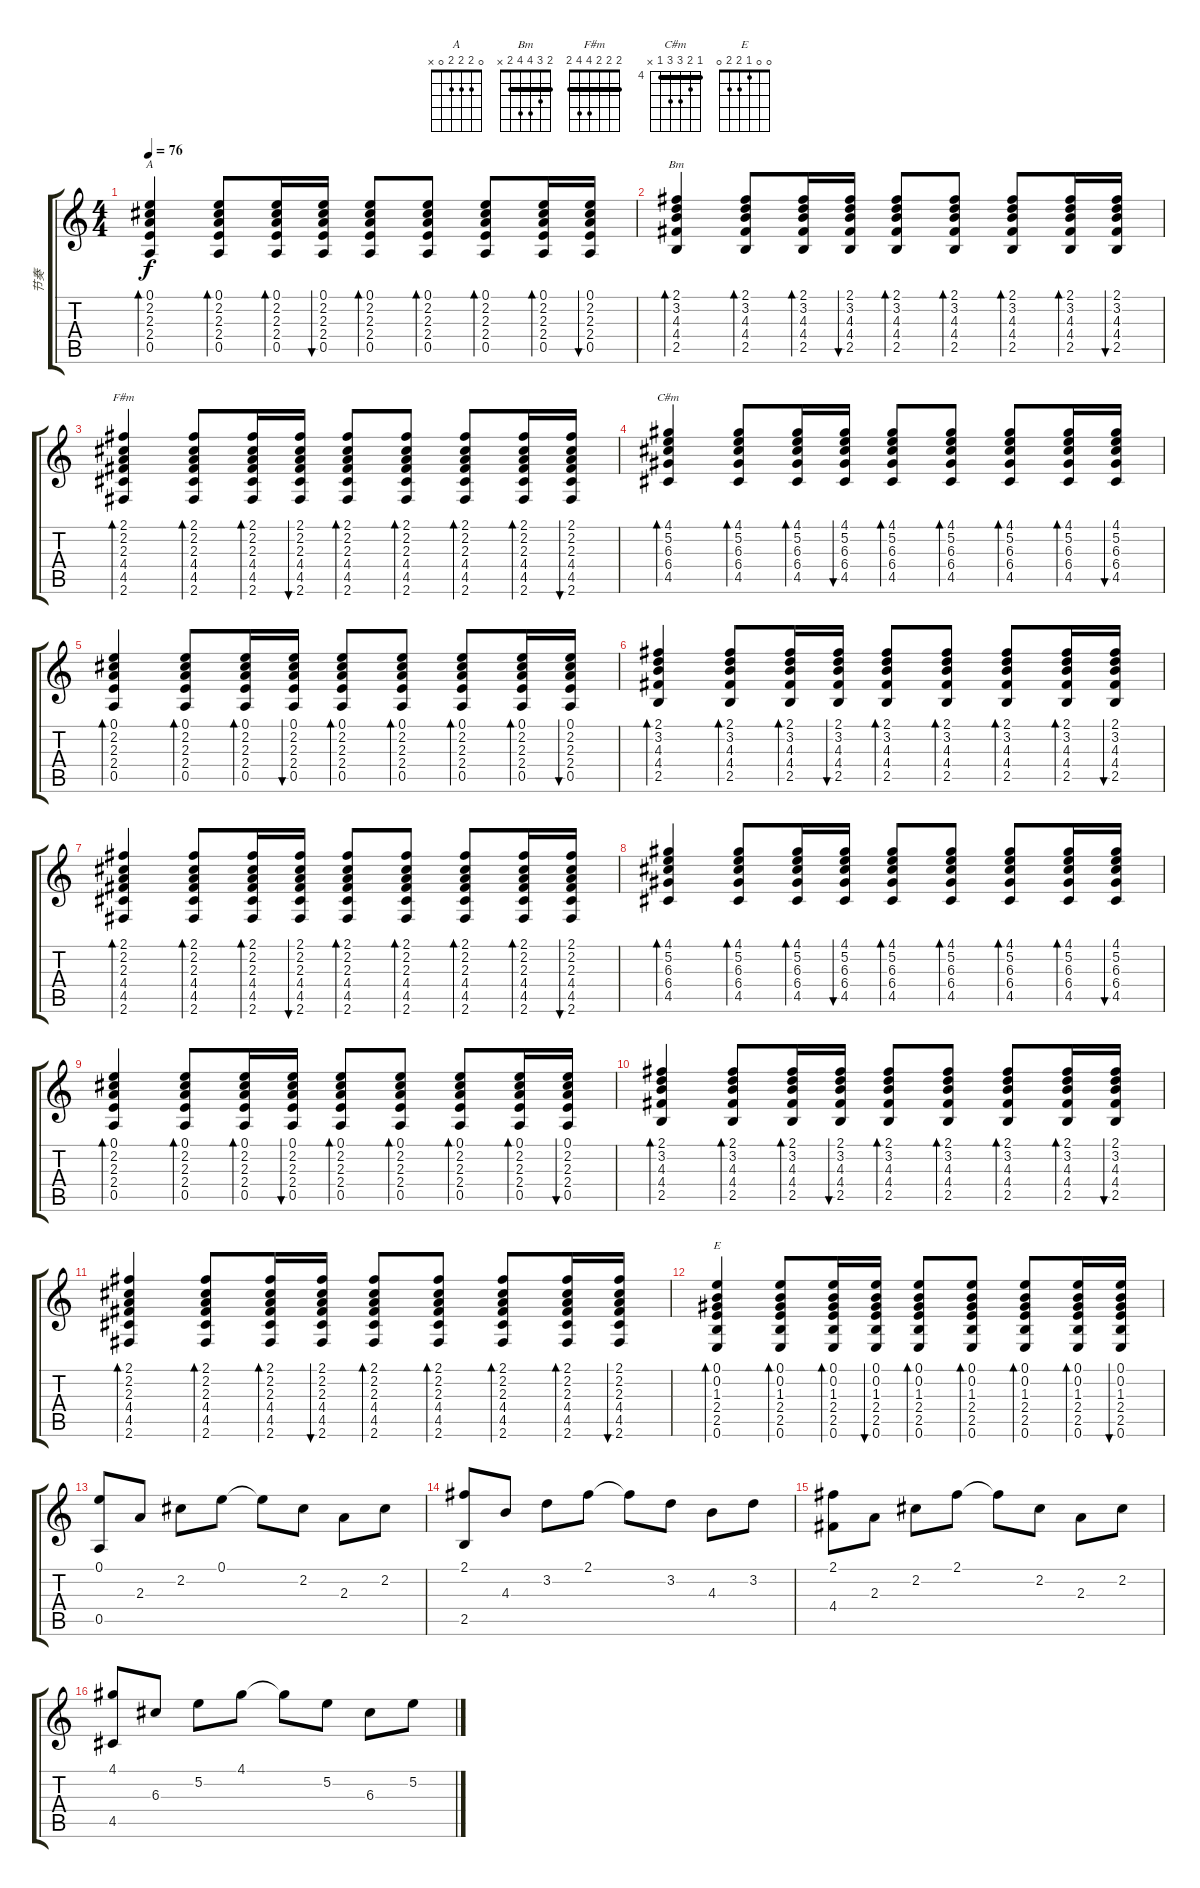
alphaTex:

\track ("节奏" "节奏") {instrument acousticguitarsteel}
\staff {score tabs}
\tuning (E4 B3 G3 D3 A2 E2) {hide}
\chord ("A" 0 2 2 2 0 x)
\chord ("Bm" 2 3 4 4 2 x) {barre 2}
\chord ("F#m" 2 2 2 4 4 2) {barre 2}
\chord ("C#m" 4 5 6 6 4 x) {firstfret 4 barre 4}
\chord ("E" 0 0 1 2 2 0)
\ts (4 4)
\tempo 76
\clef g2
\ks c
(0.1 2.2 2.3 2.4 0.5).4{bd 30 ch "A" dy f} (0.1 2.2 2.3 2.4 0.5).8{bd 30} (0.1 2.2 2.3 2.4 0.5).16{bd 30} (0.1 2.2 2.3 2.4 0.5).16{bu 30} (0.1 2.2 2.3 2.4 0.5).8{bd 30} (0.1 2.2 2.3 2.4 0.5).8{bd 30} (0.1 2.2 2.3 2.4 0.5).8{bd 30} (0.1 2.2 2.3 2.4 0.5).16{bd 30} (0.1 2.2 2.3 2.4 0.5).16{bu 30} |
(2.1 3.2 4.3 4.4 2.5).4{bd 30 ch "Bm"} (2.1 3.2 4.3 4.4 2.5).8{bd 30} (2.1 3.2 4.3 4.4 2.5).16{bd 30} (2.1 3.2 4.3 4.4 2.5).16{bu 30} (2.1 3.2 4.3 4.4 2.5).8{bd 30} (2.1 3.2 4.3 4.4 2.5).8{bd 30} (2.1 3.2 4.3 4.4 2.5).8{bd 30} (2.1 3.2 4.3 4.4 2.5).16{bd 30} (2.1 3.2 4.3 4.4 2.5).16{bu 30} |
(2.1 2.2 2.3 4.4 4.5 2.6).4{bd 30 ch "F#m"} (2.1 2.2 2.3 4.4 4.5 2.6).8{bd 30} (2.1 2.2 2.3 4.4 4.5 2.6).16{bd 30} (2.1 2.2 2.3 4.4 4.5 2.6).16{bu 30} (2.1 2.2 2.3 4.4 4.5 2.6).8{bd 30} (2.1 2.2 2.3 4.4 4.5 2.6).8{bd 30} (2.1 2.2 2.3 4.4 4.5 2.6).8{bd 30} (2.1 2.2 2.3 4.4 4.5 2.6).16{bd 30} (2.1 2.2 2.3 4.4 4.5 2.6).16{bu 30} |
(4.1 5.2 6.3 6.4 4.5).4{bd 30 ch "C#m"} (4.1 5.2 6.3 6.4 4.5).8{bd 30} (4.1 5.2 6.3 6.4 4.5).16{bd 30} (4.1 5.2 6.3 6.4 4.5).16{bu 30} (4.1 5.2 6.3 6.4 4.5).8{bd 30} (4.1 5.2 6.3 6.4 4.5).8{bd 30} (4.1 5.2 6.3 6.4 4.5).8{bd 30} (4.1 5.2 6.3 6.4 4.5).16{bd 30} (4.1 5.2 6.3 6.4 4.5).16{bu 30} |
(0.1 2.2 2.3 2.4 0.5).4{bd 30} (0.1 2.2 2.3 2.4 0.5).8{bd 30} (0.1 2.2 2.3 2.4 0.5).16{bd 30} (0.1 2.2 2.3 2.4 0.5).16{bu 30} (0.1 2.2 2.3 2.4 0.5).8{bd 30} (0.1 2.2 2.3 2.4 0.5).8{bd 30} (0.1 2.2 2.3 2.4 0.5).8{bd 30} (0.1 2.2 2.3 2.4 0.5).16{bd 30} (0.1 2.2 2.3 2.4 0.5).16{bu 30} |
(2.1 3.2 4.3 4.4 2.5).4{bd 30} (2.1 3.2 4.3 4.4 2.5).8{bd 30} (2.1 3.2 4.3 4.4 2.5).16{bd 30} (2.1 3.2 4.3 4.4 2.5).16{bu 30} (2.1 3.2 4.3 4.4 2.5).8{bd 30} (2.1 3.2 4.3 4.4 2.5).8{bd 30} (2.1 3.2 4.3 4.4 2.5).8{bd 30} (2.1 3.2 4.3 4.4 2.5).16{bd 30} (2.1 3.2 4.3 4.4 2.5).16{bu 30} |
(2.1 2.2 2.3 4.4 4.5 2.6).4{bd 30} (2.1 2.2 2.3 4.4 4.5 2.6).8{bd 30} (2.1 2.2 2.3 4.4 4.5 2.6).16{bd 30} (2.1 2.2 2.3 4.4 4.5 2.6).16{bu 30} (2.1 2.2 2.3 4.4 4.5 2.6).8{bd 30} (2.1 2.2 2.3 4.4 4.5 2.6).8{bd 30} (2.1 2.2 2.3 4.4 4.5 2.6).8{bd 30} (2.1 2.2 2.3 4.4 4.5 2.6).16{bd 30} (2.1 2.2 2.3 4.4 4.5 2.6).16{bu 30} |
(4.1 5.2 6.3 6.4 4.5).4{bd 30} (4.1 5.2 6.3 6.4 4.5).8{bd 30} (4.1 5.2 6.3 6.4 4.5).16{bd 30} (4.1 5.2 6.3 6.4 4.5).16{bu 30} (4.1 5.2 6.3 6.4 4.5).8{bd 30} (4.1 5.2 6.3 6.4 4.5).8{bd 30} (4.1 5.2 6.3 6.4 4.5).8{bd 30} (4.1 5.2 6.3 6.4 4.5).16{bd 30} (4.1 5.2 6.3 6.4 4.5).16{bu 30} |
(0.1 2.2 2.3 2.4 0.5).4{bd 30} (0.1 2.2 2.3 2.4 0.5).8{bd 30} (0.1 2.2 2.3 2.4 0.5).16{bd 30} (0.1 2.2 2.3 2.4 0.5).16{bu 30} (0.1 2.2 2.3 2.4 0.5).8{bd 30} (0.1 2.2 2.3 2.4 0.5).8{bd 30} (0.1 2.2 2.3 2.4 0.5).8{bd 30} (0.1 2.2 2.3 2.4 0.5).16{bd 30} (0.1 2.2 2.3 2.4 0.5).16{bu 30} |
(2.1 3.2 4.3 4.4 2.5).4{bd 30} (2.1 3.2 4.3 4.4 2.5).8{bd 30} (2.1 3.2 4.3 4.4 2.5).16{bd 30} (2.1 3.2 4.3 4.4 2.5).16{bu 30} (2.1 3.2 4.3 4.4 2.5).8{bd 30} (2.1 3.2 4.3 4.4 2.5).8{bd 30} (2.1 3.2 4.3 4.4 2.5).8{bd 30} (2.1 3.2 4.3 4.4 2.5).16{bd 30} (2.1 3.2 4.3 4.4 2.5).16{bu 30} |
(2.1 2.2 2.3 4.4 4.5 2.6).4{bd 30} (2.1 2.2 2.3 4.4 4.5 2.6).8{bd 30} (2.1 2.2 2.3 4.4 4.5 2.6).16{bd 30} (2.1 2.2 2.3 4.4 4.5 2.6).16{bu 30} (2.1 2.2 2.3 4.4 4.5 2.6).8{bd 30} (2.1 2.2 2.3 4.4 4.5 2.6).8{bd 30} (2.1 2.2 2.3 4.4 4.5 2.6).8{bd 30} (2.1 2.2 2.3 4.4 4.5 2.6).16{bd 30} (2.1 2.2 2.3 4.4 4.5 2.6).16{bu 30} |
(0.1 0.2 1.3 2.4 2.5 0.6).4{bd 30 ch "E"} (0.1 0.2 1.3 2.4 2.5 0.6).8{bd 30} (0.1 0.2 1.3 2.4 2.5 0.6).16{bd 30} (0.1 0.2 1.3 2.4 2.5 0.6).16{bu 30} (0.1 0.2 1.3 2.4 2.5 0.6).8{bd 30} (0.1 0.2 1.3 2.4 2.5 0.6).8{bd 30} (0.1 0.2 1.3 2.4 2.5 0.6).8{bd 30} (0.1 0.2 1.3 2.4 2.5 0.6).16{bd 30} (0.1 0.2 1.3 2.4 2.5 0.6).16{bu 30} |
(0.1 0.5).8 2.3.8 2.2.8 0.1.8 0.1{t}.8 2.2.8 2.3.8 2.2.8 |
(2.1 2.5).8 4.3.8 3.2.8 2.1.8 2.1{t}.8 3.2.8 4.3.8 3.2.8 |
(2.1 4.4).8 2.3.8 2.2.8 2.1.8 2.1{t}.8 2.2.8 2.3.8 2.2.8 |
(4.1 4.5).8 6.3.8 5.2.8 4.1.8 4.1{t}.8 5.2.8 6.3.8 5.2.8
